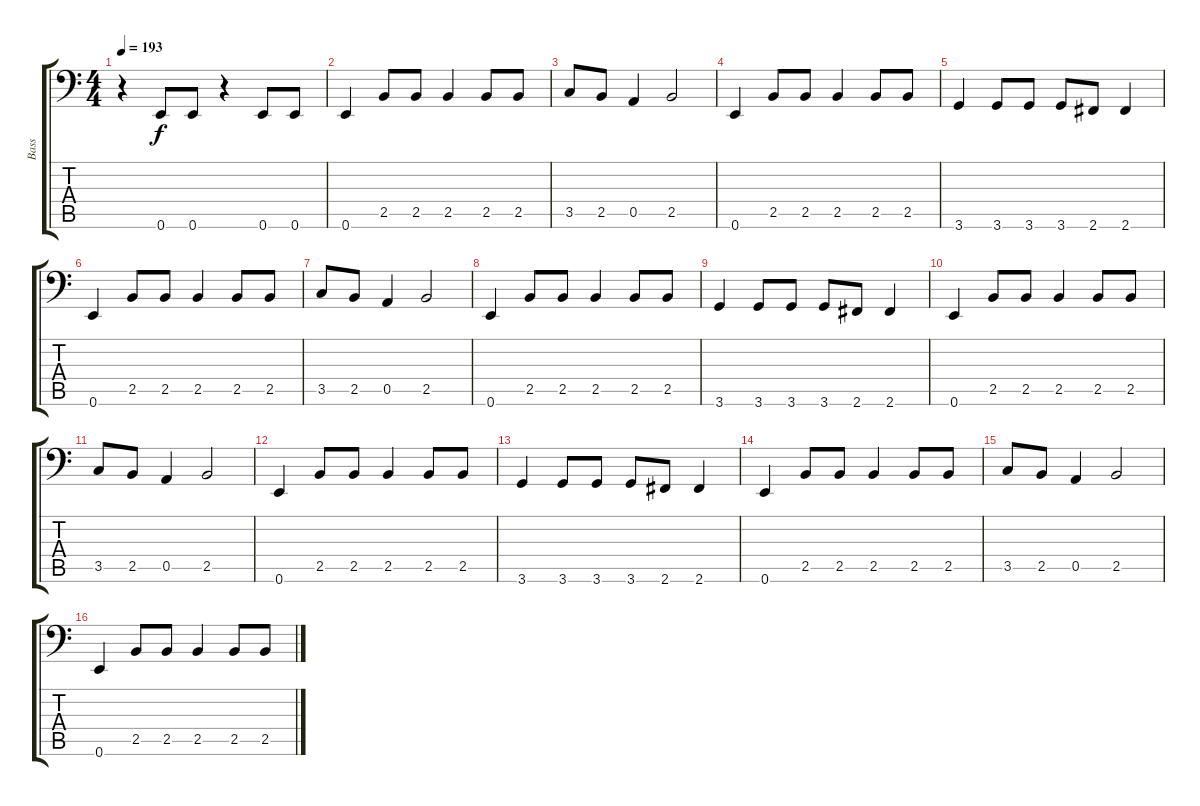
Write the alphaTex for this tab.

\track ("Bass" "Bass") {instrument electricbasspick}
\staff {score tabs}
\tuning (E3 B2 G2 D2 A1 E1) {hide}
\ts (4 4)
\tempo 193
\clef f4
\ks c
r.4{dy f} 0.6.8 0.6.8 r.4 0.6.8 0.6.8 |
0.6.4 2.5.8 2.5.8 2.5.4 2.5.8 2.5.8 |
3.5.8 2.5.8 0.5.4 2.5.2 |
0.6.4 2.5.8 2.5.8 2.5.4 2.5.8 2.5.8 |
3.6.4 3.6.8 3.6.8 3.6.8 2.6.8 2.6.4 |
0.6.4 2.5.8 2.5.8 2.5.4 2.5.8 2.5.8 |
3.5.8 2.5.8 0.5.4 2.5.2 |
0.6.4 2.5.8 2.5.8 2.5.4 2.5.8 2.5.8 |
3.6.4 3.6.8 3.6.8 3.6.8 2.6.8 2.6.4 |
0.6.4 2.5.8 2.5.8 2.5.4 2.5.8 2.5.8 |
3.5.8 2.5.8 0.5.4 2.5.2 |
0.6.4 2.5.8 2.5.8 2.5.4 2.5.8 2.5.8 |
3.6.4 3.6.8 3.6.8 3.6.8 2.6.8 2.6.4 |
0.6.4 2.5.8 2.5.8 2.5.4 2.5.8 2.5.8 |
3.5.8 2.5.8 0.5.4 2.5.2 |
0.6.4 2.5.8 2.5.8 2.5.4 2.5.8 2.5.8
